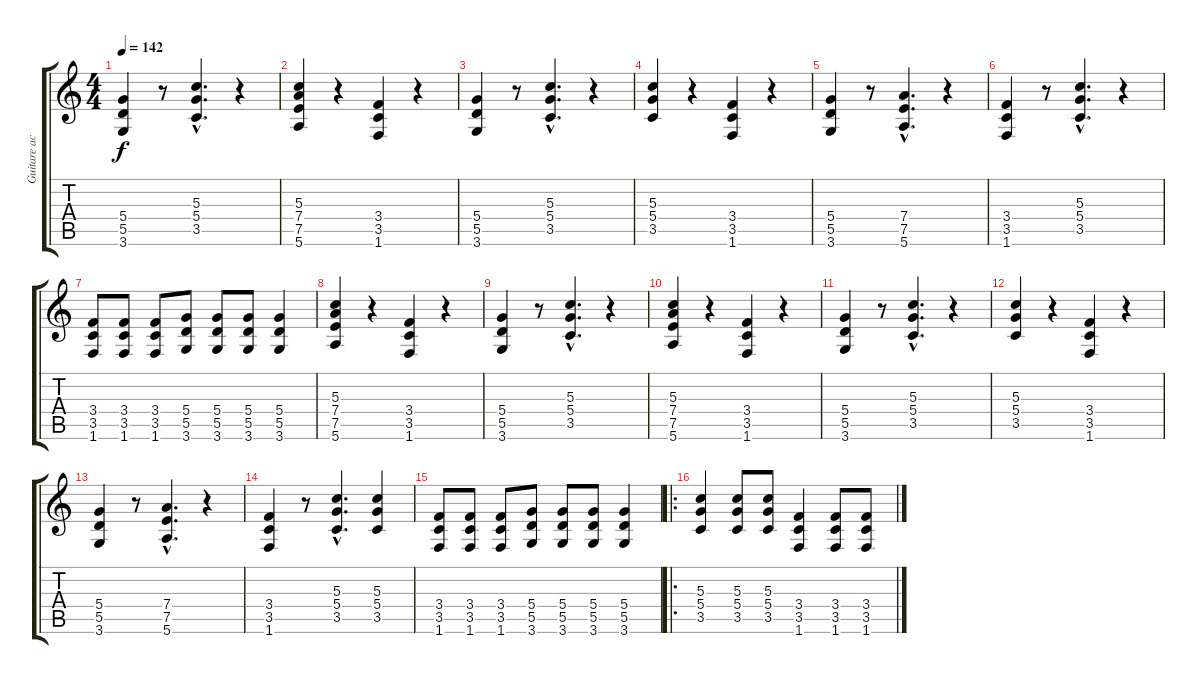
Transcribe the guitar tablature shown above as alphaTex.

\track ("Guitare acoustique" "Guitare ac") {instrument acousticguitarsteel}
\staff {score tabs}
\tuning (E4 B3 G3 D3 A2 E2) {hide}
\ts (4 4)
\tempo 142
\clef g2
\ks c
(5.4 5.5 3.6).4{dy f} r.8 (5.3{hac} 5.4{hac} 3.5{hac}).4{d} r.4 |
(5.3 7.4 7.5 5.6).4 r.4 (3.4 3.5 1.6).4 r.4 |
(5.4 5.5 3.6).4 r.8 (5.3{hac} 5.4{hac} 3.5{hac}).4{d} r.4 |
(5.3 5.4 3.5).4 r.4 (3.4 3.5 1.6).4 r.4 |
(5.4 5.5 3.6).4 r.8 (7.4{hac} 7.5{hac} 5.6{hac}).4{d} r.4 |
(3.4 3.5 1.6).4 r.8 (5.3{hac} 5.4{hac} 3.5{hac}).4{d} r.4 |
(3.4 3.5 1.6).8 (3.4 3.5 1.6).8 (3.4 3.5 1.6).8 (5.4 5.5 3.6).8 (5.4 5.5 3.6).8 (5.4 5.5 3.6).8 (5.4 5.5 3.6).4 |
(5.3 7.4 7.5 5.6).4 r.4 (3.4 3.5 1.6).4 r.4 |
(5.4 5.5 3.6).4 r.8 (5.3{hac} 5.4{hac} 3.5{hac}).4{d} r.4 |
(5.3 7.4 7.5 5.6).4 r.4 (3.4 3.5 1.6).4 r.4 |
(5.4 5.5 3.6).4 r.8 (5.3{hac} 5.4{hac} 3.5{hac}).4{d} r.4 |
(5.3 5.4 3.5).4 r.4 (3.4 3.5 1.6).4 r.4 |
(5.4 5.5 3.6).4 r.8 (7.4{hac} 7.5{hac} 5.6{hac}).4{d} r.4 |
(3.4 3.5 1.6).4 r.8 (5.3{hac} 5.4{hac} 3.5{hac}).4{d} (5.3 5.4 3.5).4 |
(3.4 3.5 1.6).8 (3.4 3.5 1.6).8 (3.4 3.5 1.6).8 (5.4 5.5 3.6).8 (5.4 5.5 3.6).8 (5.4 5.5 3.6).8 (5.4 5.5 3.6).4 |
\ro
(5.3 5.4 3.5).4 (5.3 5.4 3.5).8 (5.3 5.4 3.5).8 (3.4 3.5 1.6).4 (3.4 3.5 1.6).8 (3.4 3.5 1.6).8
